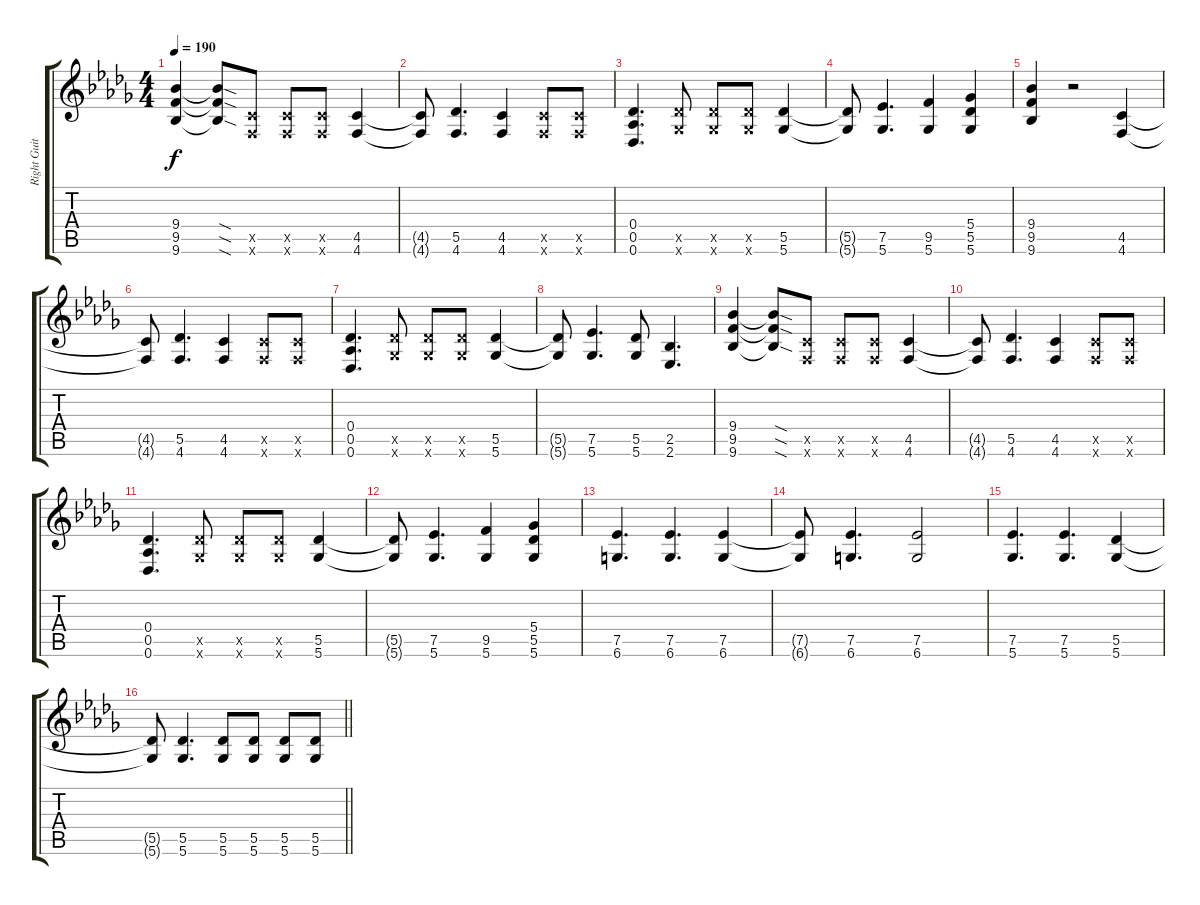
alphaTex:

\track ("Right Guitar" "Right Guit") {instrument distortionguitar}
\staff {score tabs}
\tuning (Eb4 Bb3 Gb3 Db3 Ab2 Db2) {hide}
\ts (4 4)
\tempo 190
\clef g2
\ks db
(9.4 9.5 9.6).4{dy f} (9.4{sod t} 9.5{sod t} 9.6{sod t}).8 (4.5{x} 4.6{x}).8 (4.5{x} 4.6{x}).8 (4.5{x} 4.6{x}).8 (4.5 4.6).4 |
(4.5{t} 4.6{t}).8 (5.5 4.6).4{d} (4.5 4.6).4 (4.5{x} 4.6{x}).8 (4.5{x} 4.6{x}).8 |
(0.4 0.5 0.6).4{d} (5.5{x} 5.6{x}).8 (5.5{x} 5.6{x}).8 (5.5{x} 5.6{x}).8 (5.5 5.6).4 |
(5.5{t} 5.6{t}).8 (7.5 5.6).4{d} (9.5 5.6).4 (5.4 5.5 5.6).4 |
(9.4 9.5 9.6).4 r.2 (4.5 4.6).4 |
(4.5{t} 4.6{t}).8 (5.5 4.6).4{d} (4.5 4.6).4 (4.5{x} 4.6{x}).8 (4.5{x} 4.6{x}).8 |
(0.4 0.5 0.6).4{d} (5.5{x} 5.6{x}).8 (5.5{x} 5.6{x}).8 (5.5{x} 5.6{x}).8 (5.5 5.6).4 |
(5.5{t} 5.6{t}).8 (7.5 5.6).4{d} (5.5 5.6).8 (2.5 2.6).4{d} |
(9.4 9.5 9.6).4 (9.4{sod t} 9.5{sod t} 9.6{sod t}).8 (4.5{x} 4.6{x}).8 (4.5{x} 4.6{x}).8 (4.5{x} 4.6{x}).8 (4.5 4.6).4 |
(4.5{t} 4.6{t}).8 (5.5 4.6).4{d} (4.5 4.6).4 (4.5{x} 4.6{x}).8 (4.5{x} 4.6{x}).8 |
(0.4 0.5 0.6).4{d} (5.5{x} 5.6{x}).8 (5.5{x} 5.6{x}).8 (5.5{x} 5.6{x}).8 (5.5 5.6).4 |
(5.5{t} 5.6{t}).8 (7.5 5.6).4{d} (9.5 5.6).4 (5.4 5.5 5.6).4 |
(7.5 6.6).4{d} (7.5 6.6).4{d} (7.5 6.6).4 |
(7.5{t} 6.6{t}).8 (7.5 6.6).4{d} (7.5 6.6).2 |
(7.5 5.6).4{d} (7.5 5.6).4{d} (5.5 5.6).4 |
\barLineRight lightlight
(5.5{t} 5.6{t}).8 (5.5 5.6).4{d} (5.5 5.6).8 (5.5 5.6).8 (5.5 5.6).8 (5.5 5.6).8
